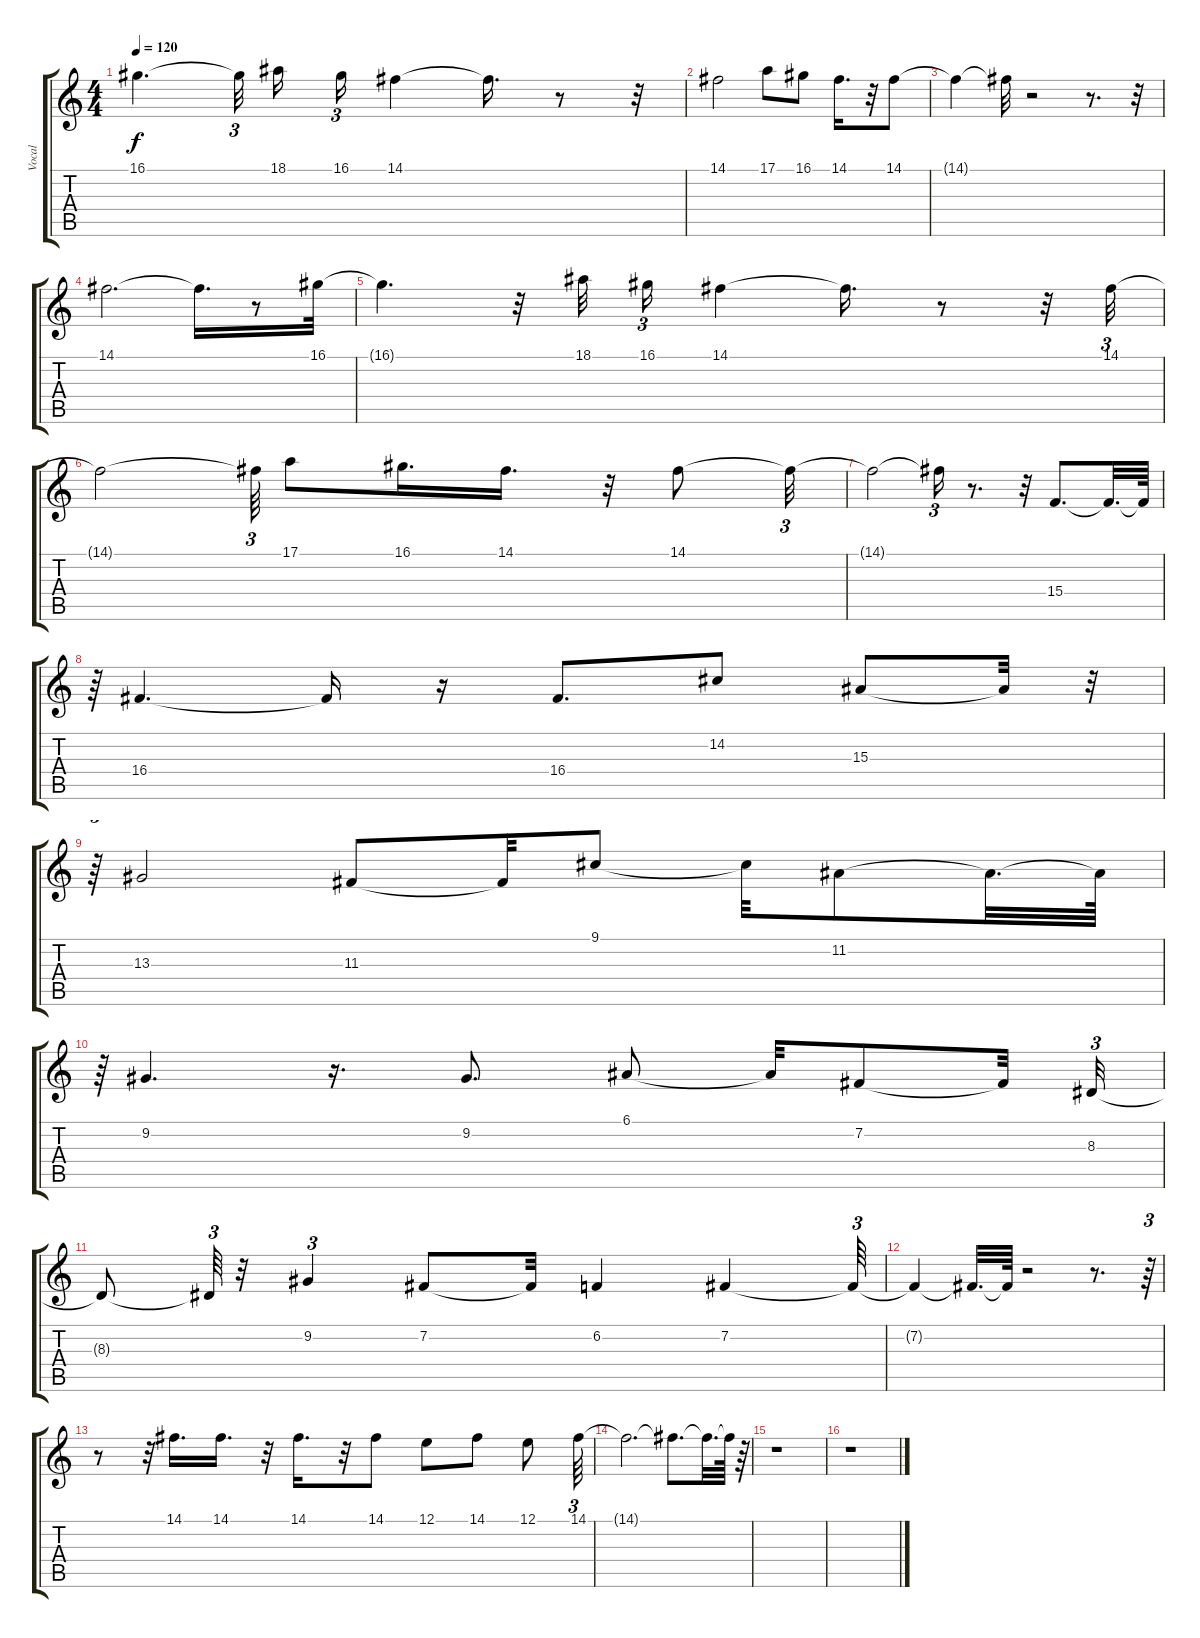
\track ("Vocal" "Vocal") {instrument oboe}
\staff {score tabs}
\tuning (E4 B3 G3 D3 A2 E2) {hide}
\ts (4 4)
\tempo 120
\clef g2
\ks c
16.1{t}.4{d dy f} 16.1{t}.32{tu (3 2)} 18.1.16 16.1.16{tu (3 2)} 14.1.4 14.1{t}.16{d} r.8 r.32 |
14.1.2 17.1.8 16.1.8 14.1.16{d} r.32 14.1.8 |
14.1{t}.4 14.1{t}.32 r.2 r.8{d} r.32 |
14.1.2{d} 14.1{t}.16{d} r.8 16.1.32 |
16.1{t}.4{d} r.32 18.1.32 16.1.16{tu (3 2)} 14.1.4 14.1{t}.16{d} r.8 r.32 14.1.32{tu (3 2)} |
14.1{t}.2 14.1{t}.64{tu (3 2)} 17.1.8 16.1.16{d} 14.1.16{d} r.32 14.1.8 14.1{t}.32{tu (3 2)} |
14.1{t}.2 14.1{t}.16{tu (3 2)} r.8{d} r.32 15.4.8{d} 15.4{t}.32{d} 15.4{t}.64 |
r.64{tu (3 2)} 16.4.4{d} 16.4{t}.16 r.16 16.4.8{d} 14.2.8 15.3.8 15.3{t}.32 r.32{tu (3 2)} |
r.64{tu (3 2)} 13.3.2 11.3.8 11.3{t}.32 9.1.8 9.1{t}.32 11.2.8 11.2{t}.32{d} 11.2{t}.64 |
r.64{tu (3 2)} 9.2.4{d} r.16{d} 9.2.8{d} 6.1.8 6.1{t}.32 7.2.8 7.2{t}.32 8.3.32{tu (3 2)} |
8.3{t}.8 8.3{t}.64{tu (3 2)} r.32 9.2.4{tu (3 2)} 7.2.8 7.2{t}.32 6.2.4 7.2.4 7.2{t}.64{tu (3 2)} |
7.2{t}.4 7.2{t}.32{d} 7.2{t}.64 r.2 r.8{d} r.64{tu (3 2)} |
r.8 r.32{tu (3 2)} 14.1.16{d} 14.1.16{d} r.32 14.1.16{d} r.32 14.1.8 12.1.8 14.1.8 12.1.8 14.1.64{tu (3 2)} |
14.1{t}.2{d} 14.1{t}.8{d} 14.1{t}.32{d} 14.1{t}.64 r.64{tu (3 2)} |
r.1 |
r.1
